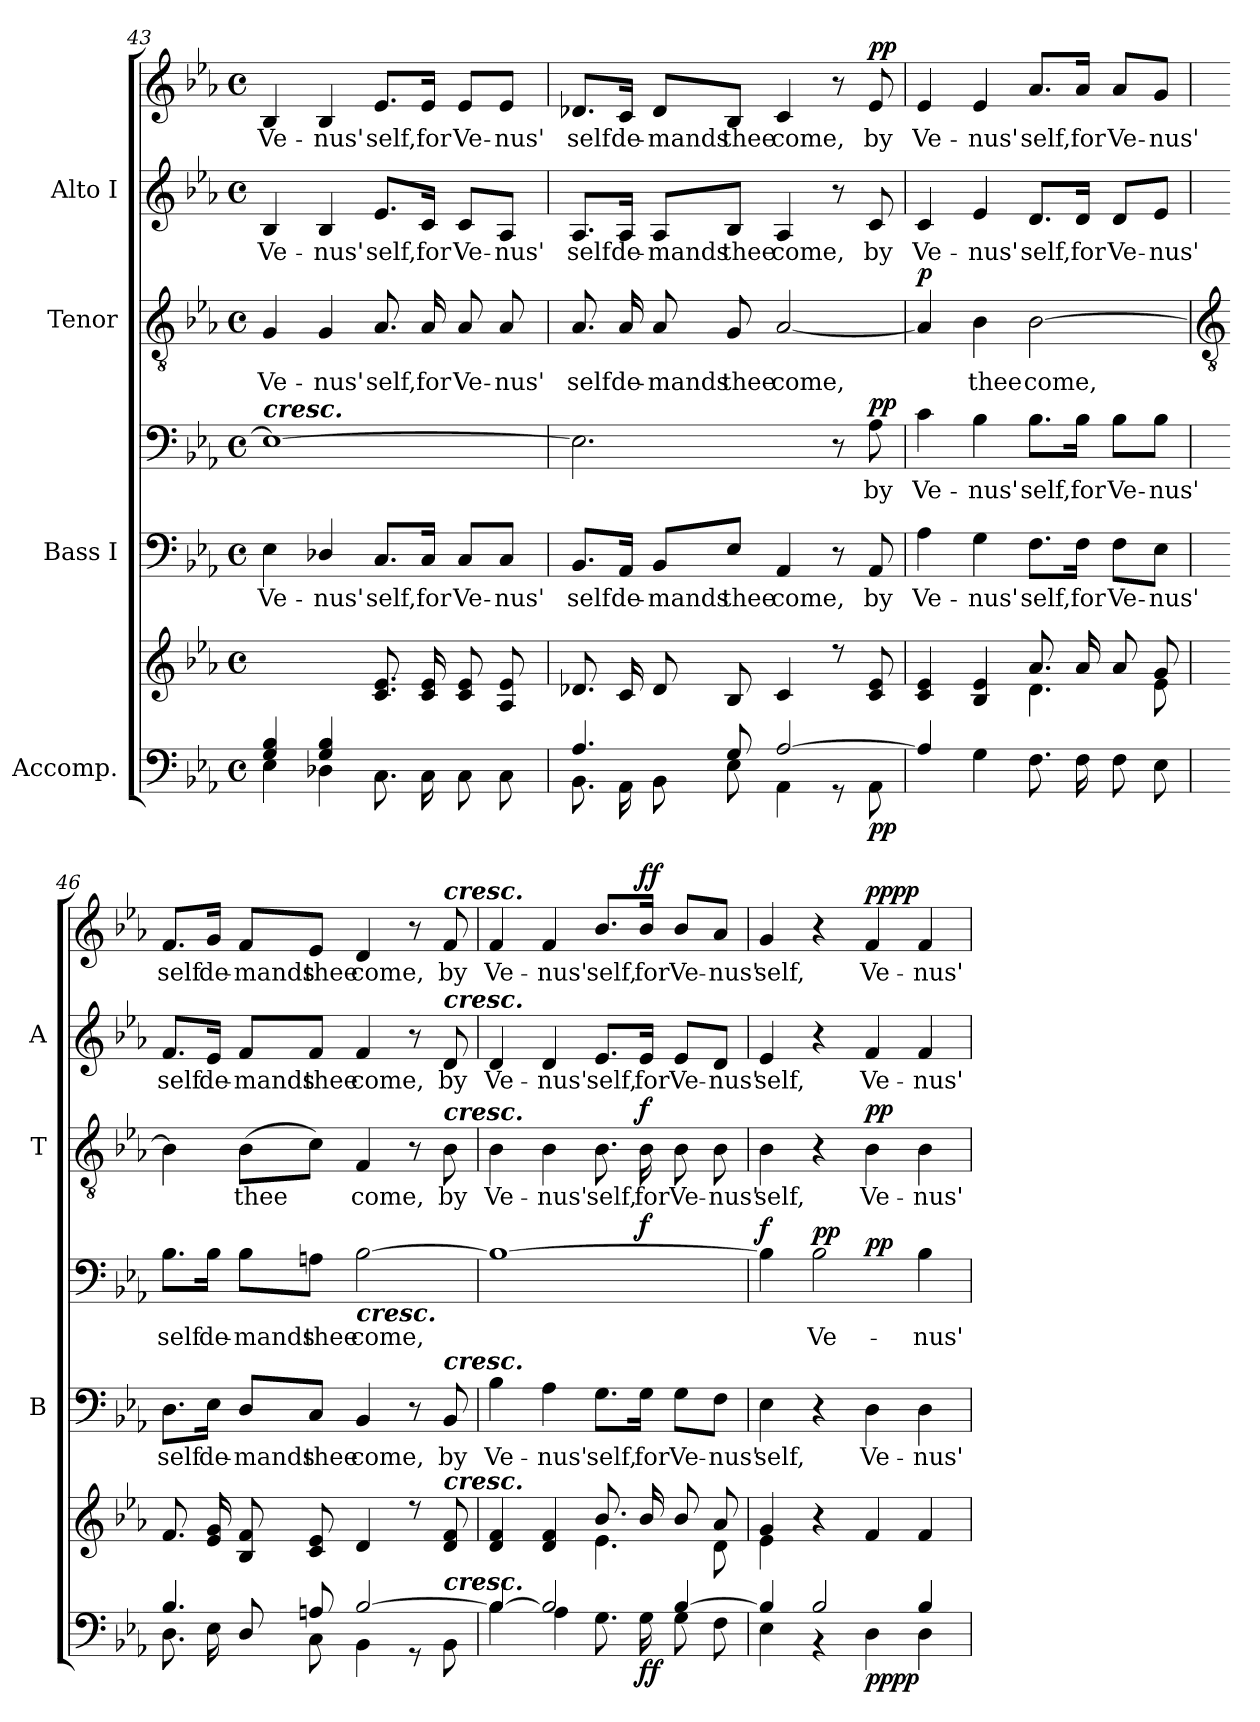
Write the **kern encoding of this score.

**kern	**kern	**dynam	**kern	**text	**kern	**text	**dynam	**kern	**text	**dynam	**kern	**text	**kern	**text	**dynam
*part4	*part4	*part4	*part3	*part3	*part3	*part3	*part3	*part2	*part2	*part2	*part1	*part1	*part1	*part1	*part1
*staff7	*staff6	*staff6/7	*staff5	*staff5	*staff4	*staff4	*staff4/5	*staff3	*staff3	*staff3	*staff2	*staff2	*staff1	*staff1	*staff1/2
*I"Accomp.	*	*	*I"Bass I	*	*	*	*	*I"Tenor	*	*	*I"Alto I	*	*	*	*
*	*	*	*I'B	*	*	*	*	*I'T	*	*	*I'A	*	*	*	*
*clefF4	*clefG2	*	*clefF4	*	*clefF4	*	*	*clefGv2	*	*	*clefG2	*	*clefG2	*	*
*k[b-e-a-]	*k[b-e-a-]	*	*k[b-e-a-]	*	*k[b-e-a-]	*	*	*k[b-e-a-]	*	*	*k[b-e-a-]	*	*k[b-e-a-]	*	*
*E-:	*E-:	*	*E-:	*	*E-:	*	*	*E-:	*	*	*E-:	*	*E-:	*	*
*M4/4	*M4/4	*	*M4/4	*	*M4/4	*	*	*M4/4	*	*	*M4/4	*	*M4/4	*	*
*met(c)	*met(c)	*	*met(c)	*	*met(c)	*	*	*met(c)	*	*	*met(c)	*	*met(c)	*	*
=43	=43	=43	=43	=43	=43	=43	=43	=43	=43	=43	=43	=43	=43	=43	=43
*^	*^	*	*	*	*	*	*	*	*	*	*	*	*	*	*
!	!	!	!	!	!	!	!LO:TX:a:Bi:t=cresc.	!	!	!	!	!	!	!	!	!	!
!	!	!	!	!	!	!LO:LY:b	!	!	!	!	!LO:LY:b	!	!	!LO:LY:b	!	!LO:LY:b	!
4G/ 4B-/	4E-\	2ryy	2ryy	.	4E-	Ve-	1E-_	.	.	4G	Ve-	.	4B-	Ve-	4B-	Ve-	.
!	!	!	!	!	!	!LO:LY:b	!	!	!	!	!LO:LY:b	!	!	!LO:LY:b	!	!LO:LY:b	!
4G/ 4B-/	4D-X\	.	.	.	4D-X/	-nus'	.	.	.	4G	-nus'	.	4B-	-nus'	4B-	-nus'	.
!	!	!	!	!	!	!LO:LY:b	!	!	!	!	!LO:LY:b	!	!	!LO:LY:b	!	!LO:LY:b	!
2ryy	8.C\L	8.c/ 8.e-/L	8.ryy	.	8.C/L	self,	.	.	.	8.A-	self,	.	8.e-/L	self,	8.e-/L	self,	.
!	!	!	!	!	!	!LO:LY:b	!	!	!	!	!LO:LY:b	!	!	!LO:LY:b	!	!LO:LY:b	!
.	16C\L	16c/ 16e-/L	4ryy	.	16C/Jk	for	.	.	.	16A-	for	.	16c/Jk	for	16e-/Jk	for	.
!	!	!	!	!	!	!LO:LY:b	!	!	!	!	!LO:LY:b	!	!	!LO:LY:b	!	!LO:LY:b	!
.	8C\	8c/ 8e-/	.	.	8C/L	Ve-	.	.	.	8A-	Ve-	.	8c/L	Ve-	8e-/L	Ve-	.
!	!	!	!	!	!	!LO:LY:b	!	!	!	!	!LO:LY:b	!	!	!LO:LY:b	!	!LO:LY:b	!
.	8C\J	8A-/ 8e-/J	.	.	8C/J	-nus'	.	.	.	8A-	-nus'	.	8A-/J	-nus'	8e-/J	-nus'	.
.	.	.	16ryy	.	.	.	.	.	.	.	.	.	.	.	.	.	.
=44	=44	=44	=44	=44	=44	=44	=44	=44	=44	=44	=44	=44	=44	=44	=44	=44	=44
!	!	!	!	!	!	!LO:LY:b	!	!	!	!	!LO:LY:b	!	!	!LO:LY:b	!	!LO:LY:b	!
4.A-/	8.BB-\L	8.d-X/L	1ryy	.	8.BB-/L	self	2.E-]	.	.	8.A-	self	.	8.A-/L	self	8.d-X/L	self	.
!	!	!	!	!	!	!LO:LY:b	!	!	!	!	!LO:LY:b	!	!	!LO:LY:b	!	!LO:LY:b	!
.	16AA-\L	16c/L	.	.	16AA-/Jk	de-	.	.	.	16A-	de-	.	16A-/Jk	de-	16c/Jk	de-	.
!	!	!	!	!	!	!LO:LY:b	!	!	!	!	!LO:LY:b	!	!	!LO:LY:b	!	!LO:LY:b	!
.	8BB-\	8d-/	.	.	8BB-/L	-mands	.	.	.	8A-	-mands	.	8A-/L	-mands	8d-/L	-mands	.
!	!	!	!	!	!	!LO:LY:b	!	!	!	!	!LO:LY:b	!	!	!LO:LY:b	!	!LO:LY:b	!
8G/	8E-\J	8B-/J	.	.	8E-/J	thee	.	.	.	8G	thee	.	8B-/J	thee	8B-/J	thee	.
!	!	!	!	!	!	!LO:LY:b	!	!	!	!	!LO:LY:b	!	!	!LO:LY:b	!	!LO:LY:b	!
[2A-/	4AA-\	4c/	.	.	4AA-	come,	.	.	.	[2A-	come,	.	4A-	come,	4c	come,	.
.	8r	8r	.	.	8r	.	8r	.	.	.	.	.	8r	.	8r	.	.
!	!	!	!	!LO:DY:b=2	!	!LO:LY:b	!	!LO:LY:b	!	!	!	!	!	!LO:LY:b	!	!LO:LY:b	!
!	!	!	!	!LO:DY:n=1:b	!	!	!	!	!LO:DY:b=2	!	!	!	!	!	!	!	!
!	!	!	!	!	!	!	!	!	!LO:DY:n=1:b	!	!	!	!	!	!	!	!LO:DY:b=2
!	!	!	!	!	!	!	!	!	!	!	!	!	!	!	!	!	!LO:DY:n=1:b
.	8AA-\	8c/ 8e-/	.	p p	8AA-	by	8A-	by	p p	.	.	.	8c	by	8e-	by	p p
=45	=45	=45	=45	=45	=45	=45	=45	=45	=45	=45	=45	=45	=45	=45	=45	=45	=45
!	!	!	!	!	!	!LO:LY:b	!	!LO:LY:b	!	!	!	!LO:DY:b	!	!LO:LY:b	!	!LO:LY:b	!
4A-/]	4ryy	4c/ 4e-/	2ryy	.	4A-	Ve-	4c	Ve-	.	4A-]	.	p	4c	Ve-	4e-	Ve-	.
!	!	!	!	!	!	!LO:LY:b	!	!LO:LY:b	!	!	!LO:LY:b	!	!	!LO:LY:b	!	!LO:LY:b	!
2.ryy	4G\	4B-/ 4e-/	.	.	4G	-nus'	4B-	-nus'	.	4B-	thee	.	4e-	-nus'	4e-	-nus'	.
!	!	!	!	!	!	!LO:LY:b	!	!LO:LY:b	!	!	!LO:LY:b	!	!	!LO:LY:b	!	!LO:LY:b	!
.	8.F\L	8.a-/L	4.d\	.	8.F\L	self,	8.B-\L	self,	.	[2B-	come,	.	8.d/L	self,	8.a-/L	self,	.
!	!	!	!	!	!	!LO:LY:b	!	!LO:LY:b	!	!	!	!	!	!LO:LY:b	!	!LO:LY:b	!
.	16F\L	16a-/L	.	.	16F\Jk	for	16B-\Jk	for	.	.	.	.	16d/Jk	for	16a-/Jk	for	.
!	!	!	!	!	!	!LO:LY:b	!	!LO:LY:b	!	!	!	!	!	!LO:LY:b	!	!LO:LY:b	!
.	8F\	8a-/	.	.	8F\L	Ve-	8B-\L	Ve-	.	.	.	.	8d/L	Ve-	8a-/L	Ve-	.
!	!	!	!	!	!	!LO:LY:b	!	!LO:LY:b	!	!	!	!	!	!LO:LY:b	!	!LO:LY:b	!
.	8E-\J	8g/J	8e-\	.	8E-\J	-nus'	8B-\J	-nus'	.	.	.	.	8e-/J	-nus'	8g/J	-nus'	.
!!LO:LB:g=z
=46	=46	=46	=46	=46	=46	=46	=46	=46	=46	=46	=46	=46	=46	=46	=46	=46	=46
*	*	*	*	*	*	*	*	*	*	*clefGv2	*	*	*	*	*	*	*
!	!	!	!	!	!	!LO:LY:b	!	!LO:LY:b	!	!	!	!	!	!LO:LY:b	!	!LO:LY:b	!
4.B-/	8.D\L	8.f/L	1ryy	.	8.D\L	self	8.B-\L	self	.	4B-]	.	.	8.f/L	self	8.f/L	self	.
!	!	!	!	!	!	!LO:LY:b	!	!LO:LY:b	!	!	!	!	!	!LO:LY:b	!	!LO:LY:b	!
.	16E-\L	16e-/ 16g/L	.	.	16E-\Jk	de-	16B-\Jk	de-	.	.	.	.	16e-/Jk	de-	16g/Jk	de-	.
!	!	!	!	!	!	!LO:LY:b	!	!LO:LY:b	!	!	!LO:LY:b	!	!	!LO:LY:b	!	!LO:LY:b	!
.	8D/	8B-/ 8f/	.	.	8D/L	-mands	8B-\L	-mands	.	(>8B-L	thee	.	8f/L	-mands	8f/L	-mands	.
!	!	!	!	!	!	!LO:LY:b	!	!LO:LY:b	!	!	!	!	!	!LO:LY:b	!	!LO:LY:b	!
8An/	8C\J	8c/ 8e-/J	.	.	8C/J	thee	8An\J	thee	.	8cJ)	.	.	8f/J	thee	8e-/J	thee	.
!	!	!	!	!	!	!	!LO:TX:b:Bi:t=cresc.	!	!	!	!	!	!	!	!	!	!
!	!	!	!	!	!	!LO:LY:b	!	!LO:LY:b	!	!	!LO:LY:b	!	!	!LO:LY:b	!	!LO:LY:b	!
[2B-/	4BB-\	4d/	.	.	4BB-	come,	[2B-	come,	.	4F	come,	.	4f	come,	4d	come,	.
.	8r	8r	.	.	8r	.	.	.	.	8r	.	.	8r	.	8r	.	.
!	!	!	!	!	!	!	!	!	!	!	!	!	!	!	!LO:TX:a:Bi:t=cresc.	!	!
!	!	!	!	!	!	!	!	!	!	!	!	!	!LO:TX:a:Bi:t=cresc.	!	!	!	!
!	!	!	!	!	!	!	!	!	!	!LO:TX:a:Bi:t=cresc.	!	!	!	!	!	!	!
!	!	!	!	!	!LO:TX:a:Bi:t=cresc.	!	!	!	!	!	!	!	!	!	!	!	!
!	!	!LO:TX:a:Bi:t=cresc.	!	!	!	!	!	!	!	!	!	!	!	!	!	!	!
!	!LO:TX:a:Bi:t=cresc.	!	!	!	!	!	!	!	!	!	!	!	!	!	!	!	!
!	!	!	!	!	!	!LO:LY:b	!	!	!	!	!LO:LY:b	!	!	!LO:LY:b	!	!LO:LY:b	!
.	8BB-\	8d/ 8f/	.	.	8BB-	by	.	.	.	8B-	by	.	8d	by	8f	by	.
=47	=47	=47	=47	=47	=47	=47	=47	=47	=47	=47	=47	=47	=47	=47	=47	=47	=47
!	!	!	!	!	!	!LO:LY:b	!	!	!	!	!LO:LY:b	!	!	!LO:LY:b	!	!LO:LY:b	!
4B-/_	4B-\	4d/ 4f/	2ryy	.	4B-	Ve-	1B-_	.	.	4B-	Ve-	.	4d	Ve-	4f	Ve-	.
!	!	!	!	!	!	!LO:LY:b	!	!	!	!	!LO:LY:b	!	!	!LO:LY:b	!	!LO:LY:b	!
2B-/]	4A-\	4d/ 4f/	.	.	4A-	-nus'	.	.	.	4B-	-nus'	.	4d	-nus'	4f	-nus'	.
!	!	!	!	!	!	!LO:LY:b	!	!	!	!	!LO:LY:b	!	!	!LO:LY:b	!	!LO:LY:b	!
.	8.G\L	8.b-/L	4.e-\	.	8.G\L	self,	.	.	.	8.B-	self,	.	8.e-/L	self,	8.b-/L	self,	.
!	!	!	!	!LO:DY:b=2	!	!LO:LY:b	!	!	!	!	!LO:LY:b	!	!	!LO:LY:b	!	!LO:LY:b	!
!	!	!	!	!LO:DY:n=1:b	!	!	!	!	!LO:DY:b=2	!	!	!LO:DY:b	!	!	!	!	!LO:DY:b=2
!	!	!	!	!	!	!	!	!	!	!	!	!	!	!	!	!	!LO:DY:n=1:b
.	16G\L	16b-/L	.	f f	16G\Jk	for	.	.	f	16B-	for	f	16e-/Jk	for	16b-/Jk	for	f f
!	!	!	!	!	!	!LO:LY:b	!	!	!	!	!LO:LY:b	!	!	!LO:LY:b	!	!LO:LY:b	!
[4B-/	8G\	8b-/	.	.	8G\L	Ve-	.	.	.	8B-	Ve-	.	8e-/L	Ve-	8b-/L	Ve-	.
!	!	!	!	!	!	!LO:LY:b	!	!	!	!	!LO:LY:b	!	!	!LO:LY:b	!	!LO:LY:b	!
.	8F\J	8a-/J	8d\	.	8F\J	-nus'	.	.	.	8B-	-nus'	.	8d/J	-nus'	8a-/J	-nus'	.
=48	=48	=48	=48	=48	=48	=48	=48	=48	=48	=48	=48	=48	=48	=48	=48	=48	=48
!	!	!	!	!	!	!LO:LY:b	!	!	!LO:DY:b	!	!LO:LY:b	!	!	!LO:LY:b	!	!LO:LY:b	!
4B-/]	4E-\	4g/	4e-\	.	4E-	self,	4B-]	.	f	4B-	self,	.	4e-	self,	4g	self,	.
!	!	!	!	!	!	!	!	!LO:LY:b	!LO:DY:b	!	!	!	!	!	!	!	!
2B-/	4r	4r	2.ryy	.	4r	.	2B-	Ve-	pp	4r	.	.	4r	.	4r	.	.
!	!	!	!	!LO:DY:b=2	!	!LO:LY:b	!	!	!	!	!LO:LY:b	!	!	!LO:LY:b	!	!LO:LY:b	!
!	!	!	!	!LO:DY:n=1:b	!	!	!	!	!LO:DY:b=2	!	!	!LO:DY:b	!	!	!	!	!LO:DY:b=2
!	!	!	!	!	!	!	!	!	!	!	!	!	!	!	!	!	!LO:DY:n=1:b
.	4D\	4f/	.	pp pp	4D	Ve-	.	.	pp	4B-	Ve-	pp	4f	Ve-	4f	Ve-	pp pp
!	!	!	!	!	!	!LO:LY:b	!	!LO:LY:b	!	!	!LO:LY:b	!	!	!LO:LY:b	!	!LO:LY:b	!
4B-/	4D\	4f/	.	.	4D	-nus'	4B-	-nus'	.	4B-	-nus'	.	4f	-nus'	4f	-nus'	.
*v	*v	*	*	*	*	*	*	*	*	*	*	*	*	*	*	*	*
*	*v	*v	*	*	*	*	*	*	*	*	*	*	*	*	*	*
=	=	=	=	=	=	=	=	=	=	=	=	=	=	=	=
*-	*-	*-	*-	*-	*-	*-	*-	*-	*-	*-	*-	*-	*-	*-	*-
